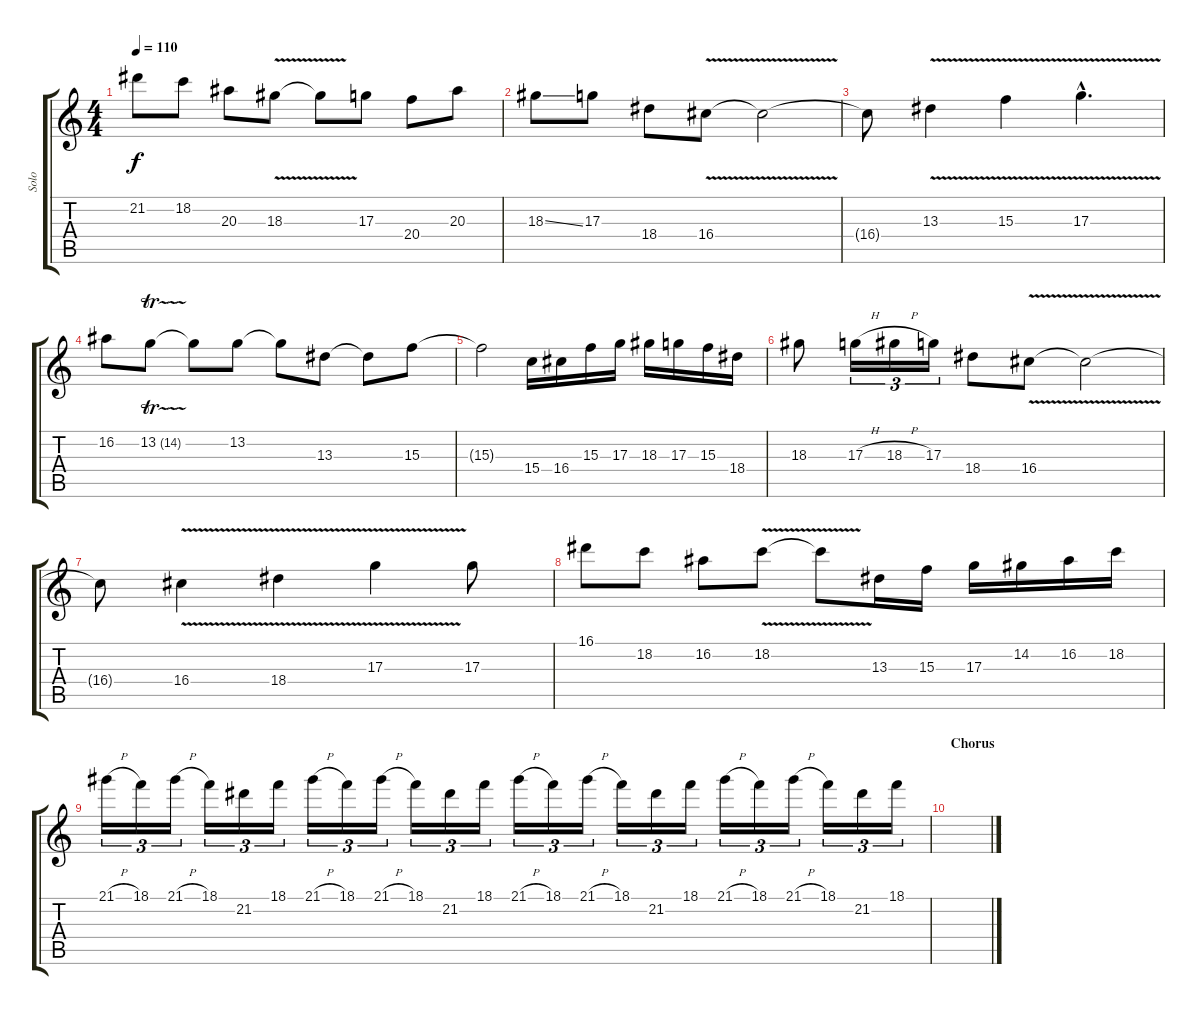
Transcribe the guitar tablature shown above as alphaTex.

\track ("Solo" "Solo") {instrument distortionguitar}
\staff {score tabs}
\tuning (B3 Gb3 D3 A2 E2 B1) {hide}
\ts (4 4)
\tempo 110
\clef g2
\ks c
21.2.8{dy f} 18.2.8 20.3.8 18.3{v}.8 18.3{t}.8 17.3.8 20.4.8 20.3.8 |
18.3{ss}.8 17.3.8 18.4.8 16.4{v}.8 16.4{t}.2 |
16.4{t}.8 13.3{v}.4 15.3{v}.4 17.3{v hac}.4{d} |
16.2.8 13.2{tr (14 32)}.8 13.2{t}.8 13.2.8 13.2{t}.8 13.3.8 13.3{t}.8 15.3.8 |
15.3{t}.2 15.4.16 16.4.16 15.3.16 17.3.16 18.3.16 17.3.16 15.3.16 18.4.16 |
18.3.8 17.3{h}.16{tu (3 2)} 18.3{h}.16{tu (3 2)} 17.3.16{tu (3 2)} 18.4.8 16.4{v}.8 16.4{t}.2 |
16.4{t}.8 16.4{v}.4 18.4{v}.4 17.3{v}.4 17.3.8 |
16.1.8 18.2.8 16.2.8 18.2{v}.8 18.2{t}.8 13.3.16 15.3.16 17.3.16 14.2.16 16.2.16 18.2.16 |
21.1{h}.16{tu (3 2)} 18.1.16{tu (3 2)} 21.1{h}.16{tu (3 2)} 18.1.16{tu (3 2)} 21.2.16{tu (3 2)} 18.1.16{tu (3 2)} 21.1{h}.16{tu (3 2)} 18.1.16{tu (3 2)} 21.1{h}.16{tu (3 2)} 18.1.16{tu (3 2)} 21.2.16{tu (3 2)} 18.1.16{tu (3 2)} 21.1{h}.16{tu (3 2)} 18.1.16{tu (3 2)} 21.1{h}.16{tu (3 2)} 18.1.16{tu (3 2)} 21.2.16{tu (3 2)} 18.1.16{tu (3 2)} 21.1{h}.16{tu (3 2)} 18.1.16{tu (3 2)} 21.1{h}.16{tu (3 2)} 18.1.16{tu (3 2)} 21.2.16{tu (3 2)} 18.1.16{tu (3 2)} |
\section ("" "Chorus")
